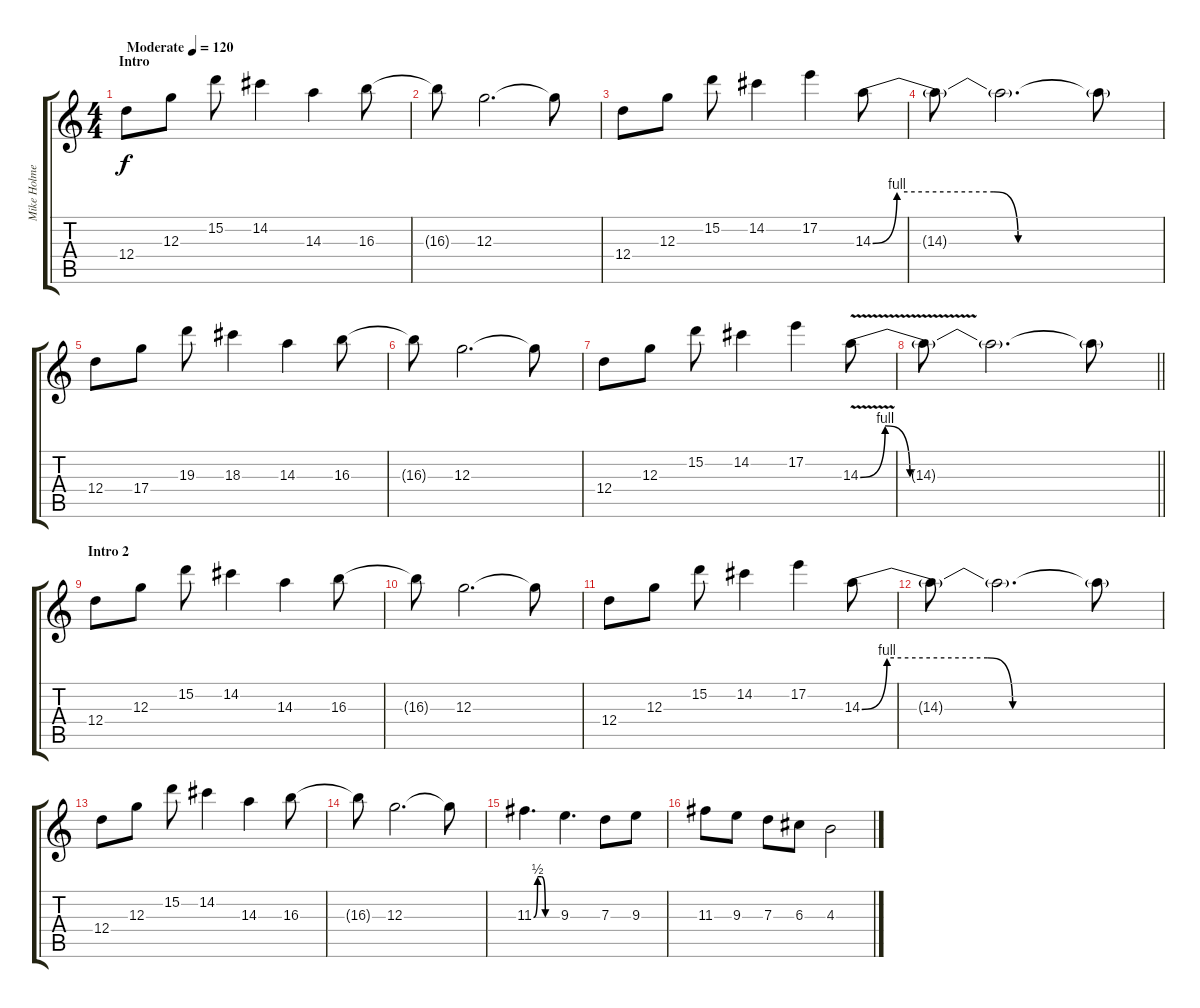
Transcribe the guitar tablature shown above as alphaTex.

\track ("Mike Holmes" "Mike Holme") {instrument overdrivenguitar}
\staff {score tabs}
\tuning (E4 B3 G3 D3 A2 E2) {hide}
\ts (4 4)
\section ("" "Intro")
\tempo (120 "Moderate")
\clef g2
\ks c
12.4.8{dy f instrument overdrivenguitar} 12.3.8 15.2.8 14.2.4 14.3.4 16.3.8 |
16.3{t}.8 12.3.2{d} 12.3{t}.8 |
12.4.8 12.3.8 15.2.8 14.2.4 17.2.4 14.3{be (custom 0 0 5 4 25 4 30 0 60 0)}.8 |
14.3{t}.8 14.3{t}.2{d} 14.3{t}.8 |
12.4.8 17.4.8 19.3.8 18.3.4 14.3.4 16.3.8 |
16.3{t}.8 12.3.2{d} 12.3{t}.8 |
12.4.8 12.3.8 15.2.8 14.2.4 17.2.4 14.3{be (custom 0 0 5 4 10 0 30 0 60 0) v}.8 |
\barLineRight lightlight
14.3{t}.8 14.3{t}.2{d} 14.3{t}.8 |
\section ("" "Intro 2")
12.4.8 12.3.8 15.2.8 14.2.4 14.3.4 16.3.8 |
16.3{t}.8 12.3.2{d} 12.3{t}.8 |
12.4.8 12.3.8 15.2.8 14.2.4 17.2.4 14.3{be (custom 0 0 5 4 25 4 30 0 60 0)}.8 |
14.3{t}.8 14.3{t}.2{d} 14.3{t}.8 |
12.4.8 12.3.8 15.2.8 14.2.4 14.3.4 16.3.8 |
16.3{t}.8 12.3.2{d} 12.3{t}.8 |
11.3{be (custom 0 0 10 2 20 2 30 0 60 0)}.4{d} 9.3.4{d} 7.3.8 9.3.8 |
11.3.8 9.3.8 7.3.8 6.3.8 4.3.2
